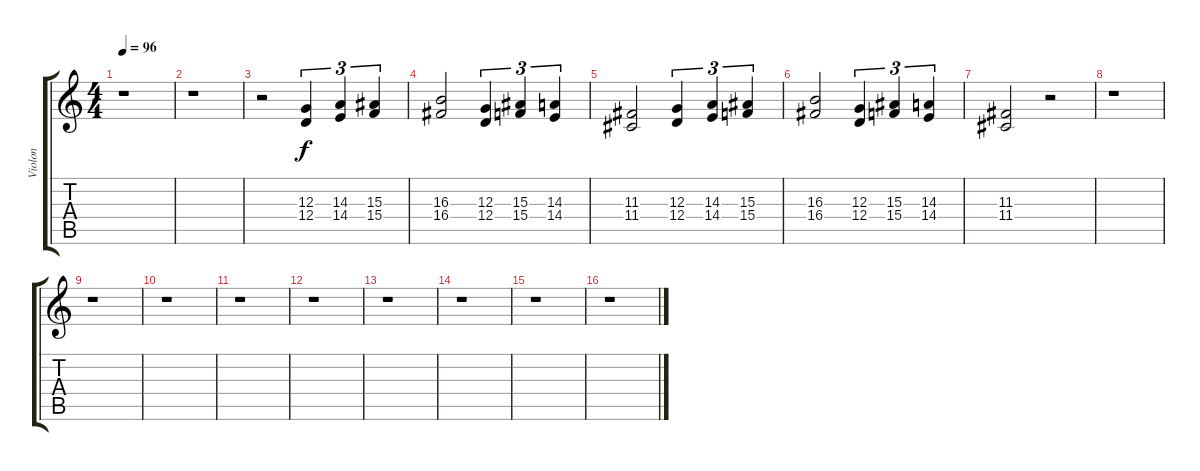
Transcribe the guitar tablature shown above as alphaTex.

\track ("Violon" "Violon") {instrument cello}
\staff {score tabs}
\tuning (E4 B3 G3 D3 A2 E2) {hide}
\ts (4 4)
\tempo 96
\clef g2
\ks c
r.1{dy f} |
r.1 |
r.2 (12.3 12.4).4{tu (3 2)} (14.3 14.4).4{tu (3 2)} (15.3 15.4).4{tu (3 2)} |
(16.3 16.4).2 (12.3 12.4).4{tu (3 2)} (15.3 15.4).4{tu (3 2)} (14.3 14.4).4{tu (3 2)} |
(11.3 11.4).2 (12.3 12.4).4{tu (3 2)} (14.3 14.4).4{tu (3 2)} (15.3 15.4).4{tu (3 2)} |
(16.3 16.4).2 (12.3 12.4).4{tu (3 2)} (15.3 15.4).4{tu (3 2)} (14.3 14.4).4{tu (3 2)} |
(11.3 11.4).2 r.2 |
r.1 |
r.1 |
r.1 |
r.1 |
r.1 |
r.1 |
r.1 |
r.1 |
r.1
